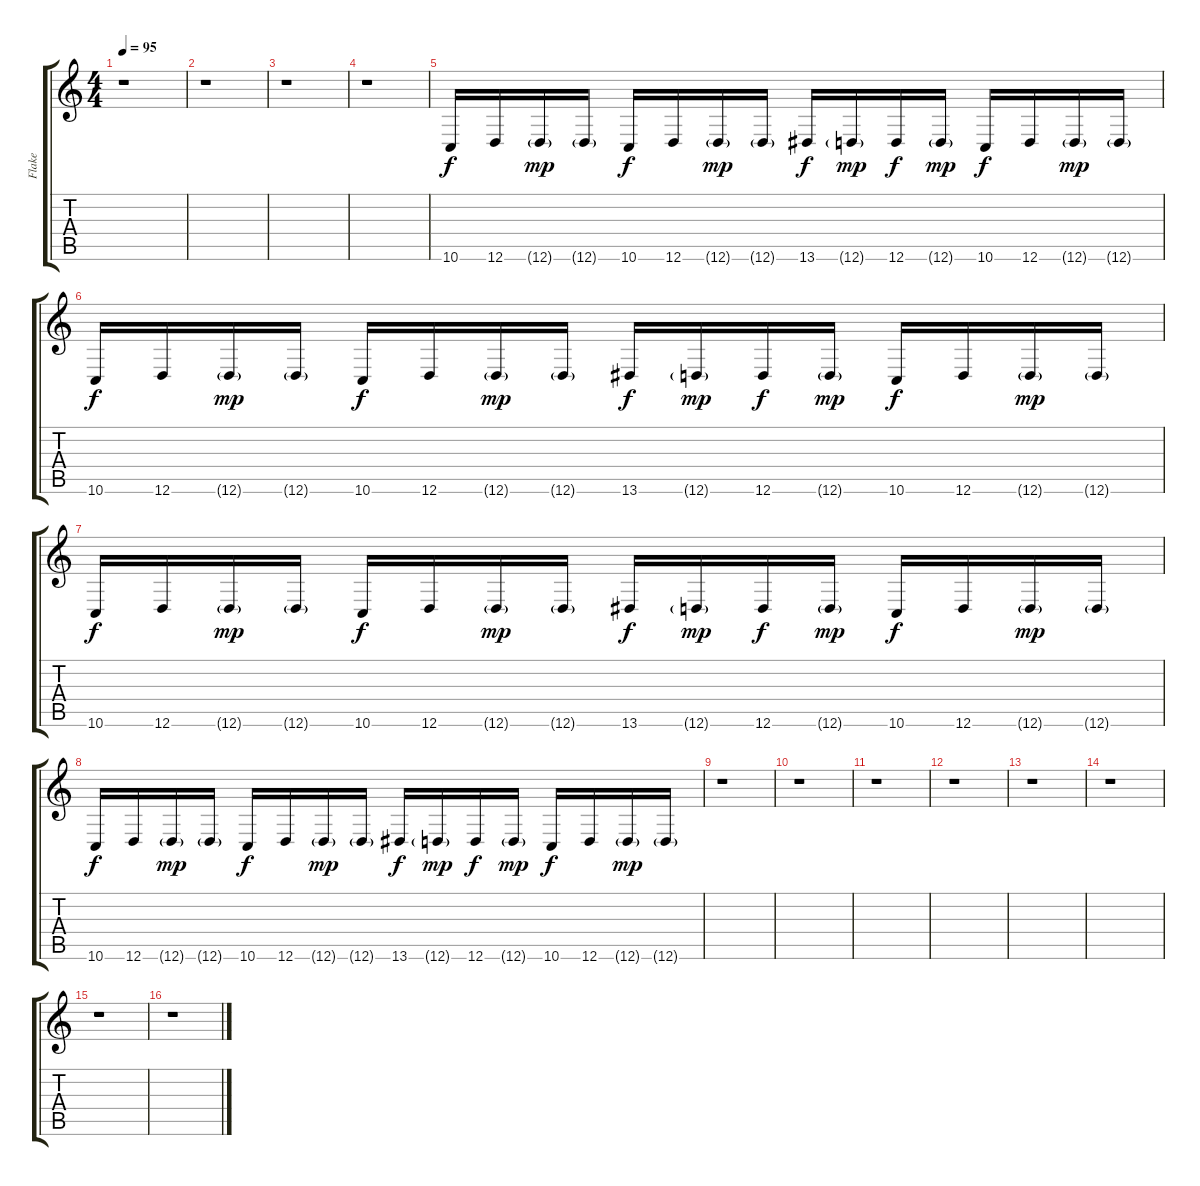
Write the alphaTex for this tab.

\track ("Flake" "Flake") {instrument lead8bassandlead}
\staff {score tabs}
\tuning (E4 B3 G3 D3 A2 D2) {hide}
\ts (4 4)
\tempo 95
\clef g2
\ks c
r.1{dy mp} |
r.1 |
r.1 |
r.1 |
10.6.16{dy f} 12.6.16 12.6{g}.16{dy mp} 12.6{g}.16 10.6.16{dy f} 12.6.16 12.6{g}.16{dy mp} 12.6{g}.16 13.6.16{dy f} 12.6{g}.16{dy mp} 12.6.16{dy f} 12.6{g}.16{dy mp} 10.6.16{dy f} 12.6.16 12.6{g}.16{dy mp} 12.6{g}.16 |
10.6.16{dy f} 12.6.16 12.6{g}.16{dy mp} 12.6{g}.16 10.6.16{dy f} 12.6.16 12.6{g}.16{dy mp} 12.6{g}.16 13.6.16{dy f} 12.6{g}.16{dy mp} 12.6.16{dy f} 12.6{g}.16{dy mp} 10.6.16{dy f} 12.6.16 12.6{g}.16{dy mp} 12.6{g}.16 |
10.6.16{dy f} 12.6.16 12.6{g}.16{dy mp} 12.6{g}.16 10.6.16{dy f} 12.6.16 12.6{g}.16{dy mp} 12.6{g}.16 13.6.16{dy f} 12.6{g}.16{dy mp} 12.6.16{dy f} 12.6{g}.16{dy mp} 10.6.16{dy f} 12.6.16 12.6{g}.16{dy mp} 12.6{g}.16 |
10.6.16{dy f} 12.6.16 12.6{g}.16{dy mp} 12.6{g}.16 10.6.16{dy f} 12.6.16 12.6{g}.16{dy mp} 12.6{g}.16 13.6.16{dy f} 12.6{g}.16{dy mp} 12.6.16{dy f} 12.6{g}.16{dy mp} 10.6.16{dy f} 12.6.16 12.6{g}.16{dy mp} 12.6{g}.16 |
r.1 |
r.1 |
r.1 |
r.1 |
r.1 |
r.1 |
r.1 |
r.1
